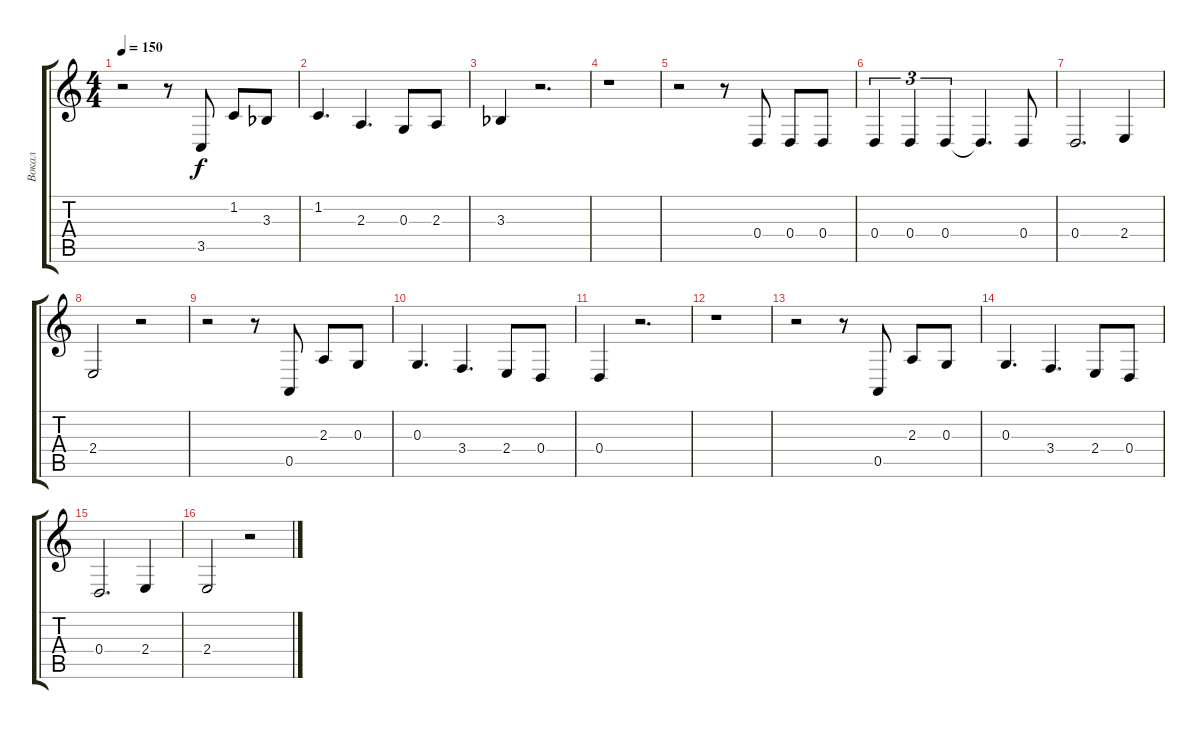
\track ("Вокал" "Вокал") {instrument oboe}
\staff {score tabs}
\tuning (E4 B3 G3 D3 A2 E2) {hide}
\ts (4 4)
\tempo 150
\clef g2
\ks c
r.2{dy f} r.8 3.5.8 1.2.8 3.3{acc b}.8 |
1.2.4{d} 2.3.4{d} 0.3.8 2.3.8 |
3.3{acc b}.4 r.2{d} |
r.1 |
r.2 r.8 0.4.8 0.4.8 0.4.8 |
0.4.4{tu (3 2)} 0.4.4{tu (3 2)} 0.4.4{tu (3 2)} 0.4{t}.4{d} 0.4.8 |
0.4.2{d} 2.4.4 |
2.4.2 r.2 |
r.2 r.8 0.5.8 2.3.8 0.3.8 |
0.3.4{d} 3.4.4{d} 2.4.8 0.4.8 |
0.4.4 r.2{d} |
r.1 |
r.2 r.8 0.5.8 2.3.8 0.3.8 |
0.3.4{d} 3.4.4{d} 2.4.8 0.4.8 |
0.4.2{d} 2.4.4 |
2.4.2 r.2
